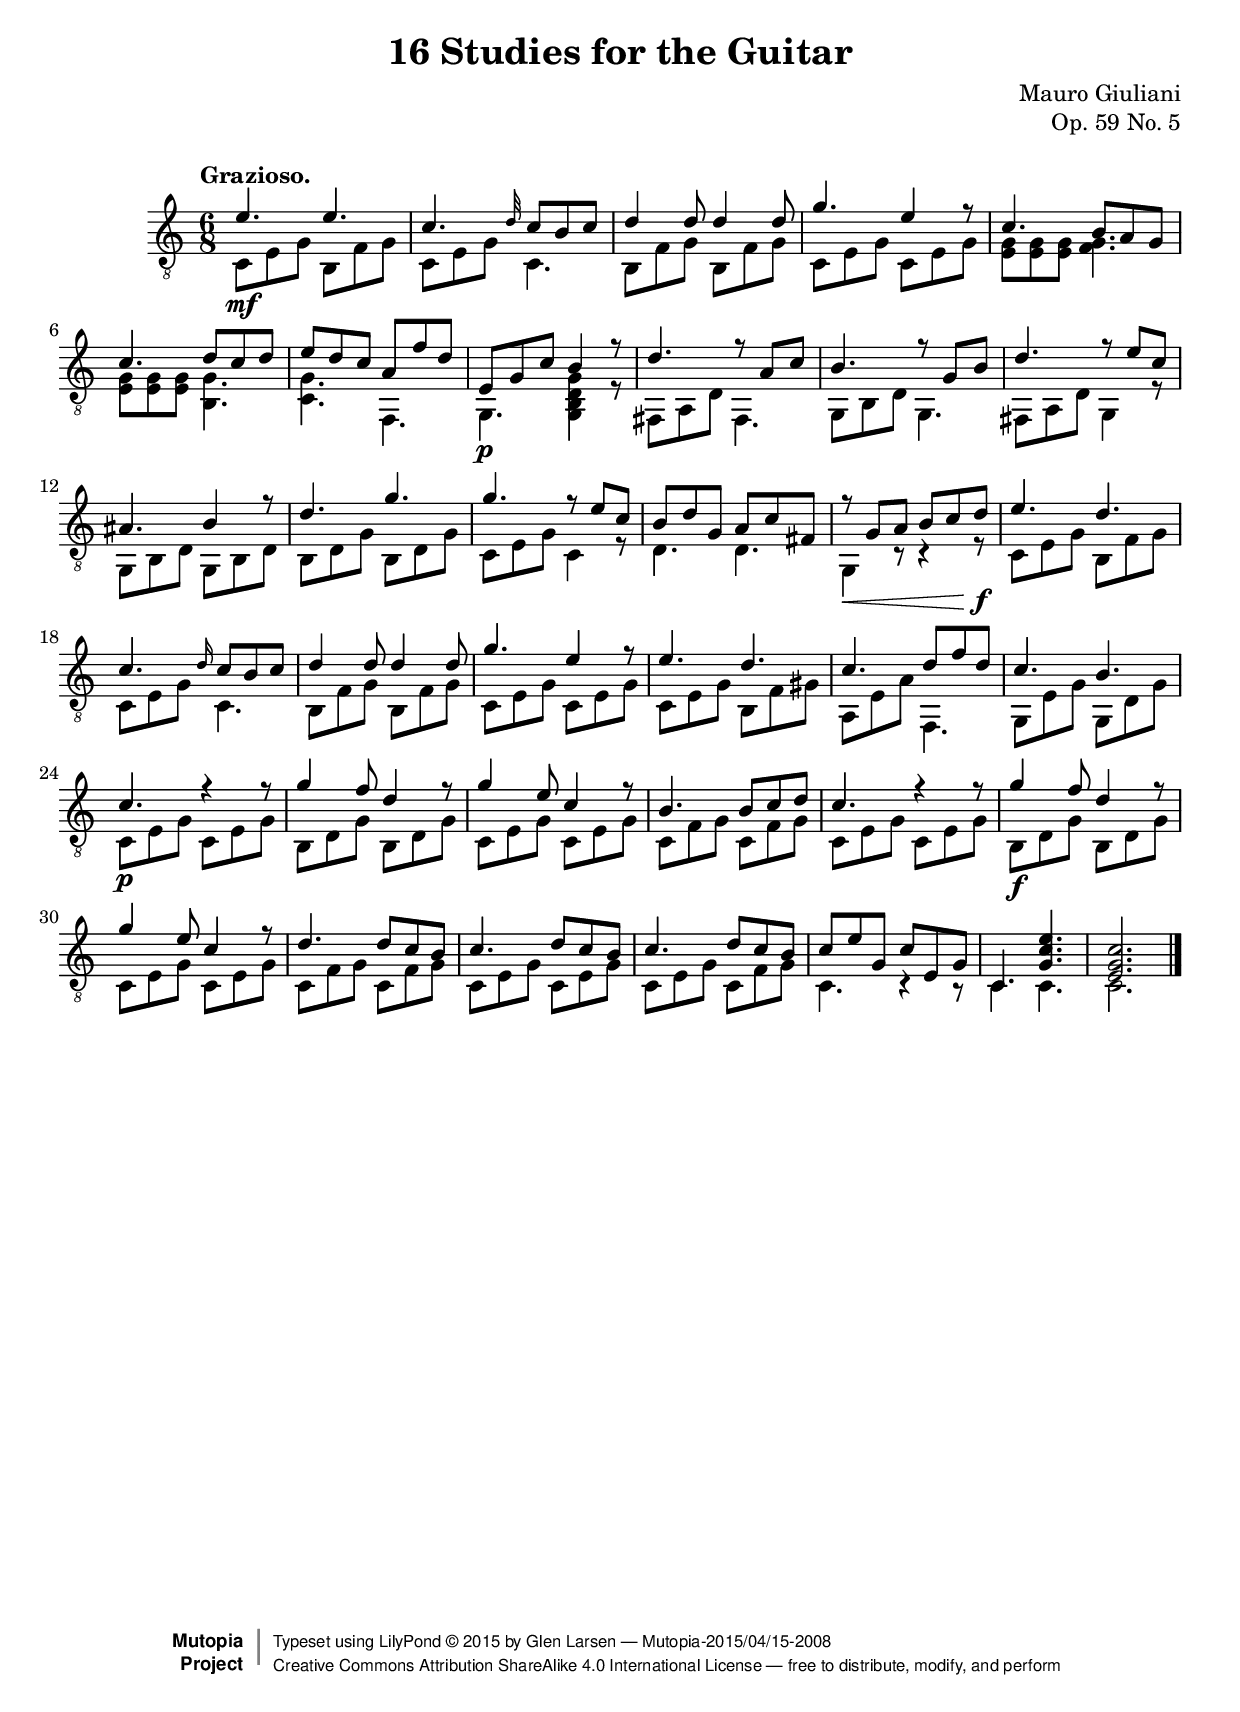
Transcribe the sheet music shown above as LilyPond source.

\version "2.19.18"

\header {
  title = "16 Studies for the Guitar"
  composer = "Mauro Giuliani"
  opus = "Op. 59 No. 5"
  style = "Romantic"
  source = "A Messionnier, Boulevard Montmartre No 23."
  % Statens musikbibliotek - The Music Library of Sweden
  % Boije 142
  date = "1822"
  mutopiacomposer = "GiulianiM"
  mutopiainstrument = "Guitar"
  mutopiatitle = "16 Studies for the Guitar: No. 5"
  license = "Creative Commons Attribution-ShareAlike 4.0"
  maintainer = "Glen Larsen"
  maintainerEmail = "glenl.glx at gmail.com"

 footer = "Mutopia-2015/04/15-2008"
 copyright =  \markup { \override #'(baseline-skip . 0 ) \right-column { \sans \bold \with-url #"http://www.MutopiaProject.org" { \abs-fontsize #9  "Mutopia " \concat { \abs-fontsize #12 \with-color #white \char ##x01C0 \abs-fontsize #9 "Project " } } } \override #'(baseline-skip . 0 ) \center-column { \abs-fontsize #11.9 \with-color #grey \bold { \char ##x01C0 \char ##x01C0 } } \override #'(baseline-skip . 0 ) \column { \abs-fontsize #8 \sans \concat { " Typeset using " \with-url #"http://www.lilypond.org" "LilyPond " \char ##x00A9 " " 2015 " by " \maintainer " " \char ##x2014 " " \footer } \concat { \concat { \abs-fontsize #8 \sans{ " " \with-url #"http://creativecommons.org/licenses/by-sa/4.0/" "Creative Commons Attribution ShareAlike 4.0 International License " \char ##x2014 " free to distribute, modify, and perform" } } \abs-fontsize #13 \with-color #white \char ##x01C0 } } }
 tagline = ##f
}

\paper {
  % add space between composer/opus markup and first staff
  markup-system-spacing #'padding = #3
  % add a little space between composer and opus
  markup-markup-spacing #'padding = #1.2
  top-margin = #8
  bottom-margin = #10
}

mbreak = { } % { \break }
global = {
  \time 6/8
}

upperVoice = \relative c' {
  \voiceOne
%  \slurDown
  e4.\mf e |
  c4. \grace d32 c8 b c |
  d4 d8 d4 d8 |
  g4. e4 r8 |
  c4. b8 a g |
  c4. d8 c d |
  \mbreak

  e8 d c a f' d |
  e,8\p g c b4 r8 |
  d4. r8 a c |
  b4. r8 g b |
  d4. r8 e c |
  ais4. b4 r8 |
  d4. g4. |
  g4. r8 e c |
  \mbreak

  b8 d g, a c fis, |
  r8\< g a b c d\f |
  e4. d |
  c4. \grace d16 c8 b c |
  d4 d8 d4 d8 |
  g4. e4 r8 |
  e4. d |
  \mbreak

  c4. d8 f d |
  c4. b |
  c4.\p r4 r8 |
  g'4 f8 d4 r8 |
  g4 e8 c4 r8 |
  b4. b8 c d |
  c4. r4 r8 |
  \mbreak

  g'4\f f8 d4 r8 |
  g4 e8 c4 r8 |
  d4. d8 c b |
  c4. d8 c b |
  c4. d8 c b |
  c8 e g, c e, g |
  c,4. <e' c g> |
  <c g e>2. |

  \bar "|."
}

lowerVoice = \relative c {
  \voiceTwo
  c8 e g b, f' g |
  c,8 e g c,4. |
  b8 f' g b, f' g |
  c,8 e g c, e g |
  <g e>8 q q <g f>4. |
  <g e>8 q q <g b,>4. |

  <g c,>4. f, |
  g4. <g' d b g>4 r8 |
  fis,8 a d fis,4. |
  g8 b d g,4. |
  fis8 a d g,4 r8 |
  g8 b d g, b d |
  b8 d g b, d g |
  c,8 e g c,4 r8 |

  d4. d |
  g,4 r8 r4 r8 |
  c8 e g b, f' g |
  c,8 e g c,4. |
  b8 f' g b, f' g |
  c,8 e g c, e g |
  c,8 e g b, f' gis |

  a,8 e' a f,4. |
  g8 e' g g, d' g |
  c,8 e g c, e g |
  b,8 d g b, d g |
  c,8 e g c, e g |
  c, f g c, f g |
  c, e g c, e g |

  b,8 d g b, d g |
  c,8 e g c, e g |
  c,8 f g c, f g |
  c,8 e g c, e g |
  c,8 e g c, f g |
  c,4. r4 r8 |
  c4. c |
  c2. |
}


\score {
  <<
    \new Staff = "Guitar" \with {
      midiInstrument = #"acoustic guitar (nylon)"
    } <<
      \global
      \clef "treble_8"
      \tempo "Grazioso."

      \context Voice = "upperVoice" \upperVoice
      \context Voice = "lowerVoice" \lowerVoice
    >>
%{
    % tabs are not completely developed
    \new TabStaff = "Guitar tabs" \with {
      restrainOpenStrings = ##t
    } <<
      \clef "moderntab"
      \global
      \context TabVoice = "upperVoice" \upperVoice
      \context TabVoice = "lowerVoice" \lowerVoice
    >>
%}
  >>
  \layout {}
  \midi {
    \tempo 4 = 104
  }
}
